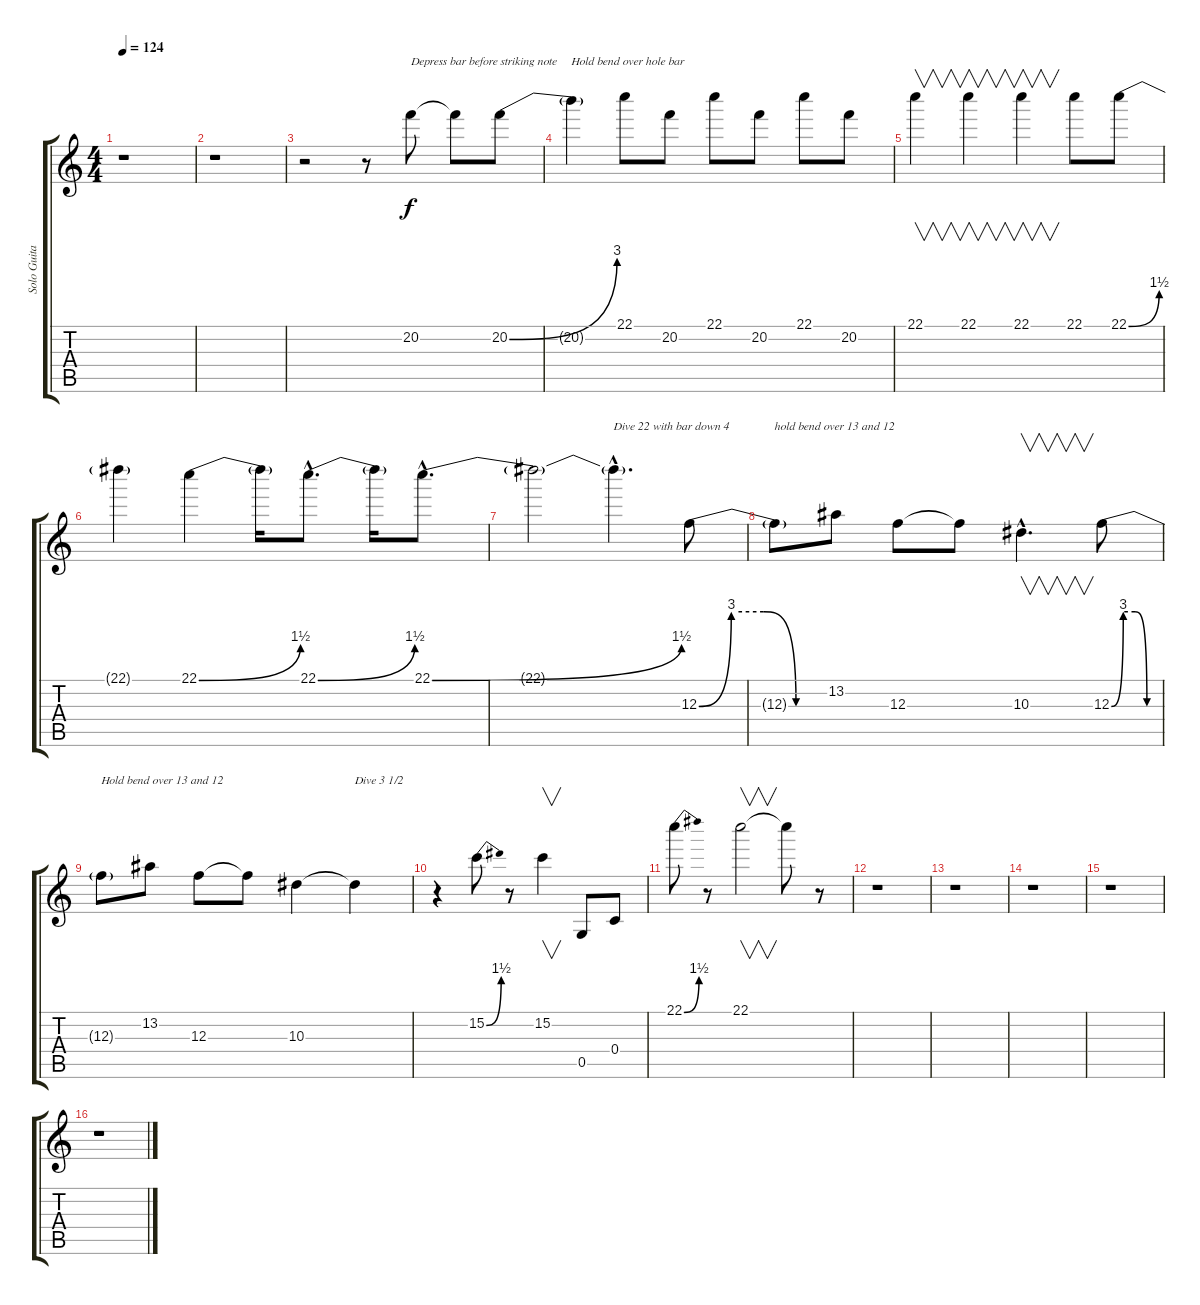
\track ("Solo Guitar 2" "Solo Guita") {instrument distortionguitar}
\staff {score tabs}
\tuning (D4 A3 F3 C3 G2 D2) {hide}
\ts (4 4)
\tempo 124
\clef g2
\ks c
r.1{dy f} |
r.1 |
r.2 r.8 20.2.8{txt "Depress bar before striking note"} 20.2{t}.8 20.2{be (bend 0 0 60 12)}.8 |
20.2{t}.4{txt "Hold bend over hole bar"} 22.1.8 20.2.8 22.1.8 20.2.8 22.1.8 20.2.8 |
22.1.4{v} 22.1.4{v} 22.1.4{v} 22.1.8 22.1{be (bend 0 0 60 6)}.8 |
22.1{t}.4 22.1{be (bend 0 0 60 6)}.4 22.1{t}.16 22.1{be (bend 0 0 60 6) hac}.8{d} 22.1{t}.16 22.1{be (bend 0 0 60 6) hac}.8{d} |
22.1{t}.2 22.1{hac t}.4{d txt "Dive 22 with bar down 4"} 12.3{be (custom 0 0 15 12 30 12 45 0 60 0)}.8 |
12.3{t}.8{txt "hold bend over 13 and 12"} 13.2.8 12.3.8 12.3{t}.8 10.3{hac}.4{v d} 12.3{be (custom 0 0 15 12 30 12 45 0 60 0)}.8 |
12.3{t}.8{txt "Hold bend over 13 and 12"} 13.2.8 12.3.8 12.3{t}.8 10.3.4 10.3{t}.4{txt "Dive 3 1/2"} |
r.4 15.2{be (bend 0 0 60 6)}.8 r.8 15.2.4{v} 0.5.8 0.4.8 |
22.1{be (bend 0 0 60 6)}.8 r.8 22.1.2{v} 22.1{t}.8 r.8 |
r.1 |
r.1 |
r.1 |
r.1 |
r.1
